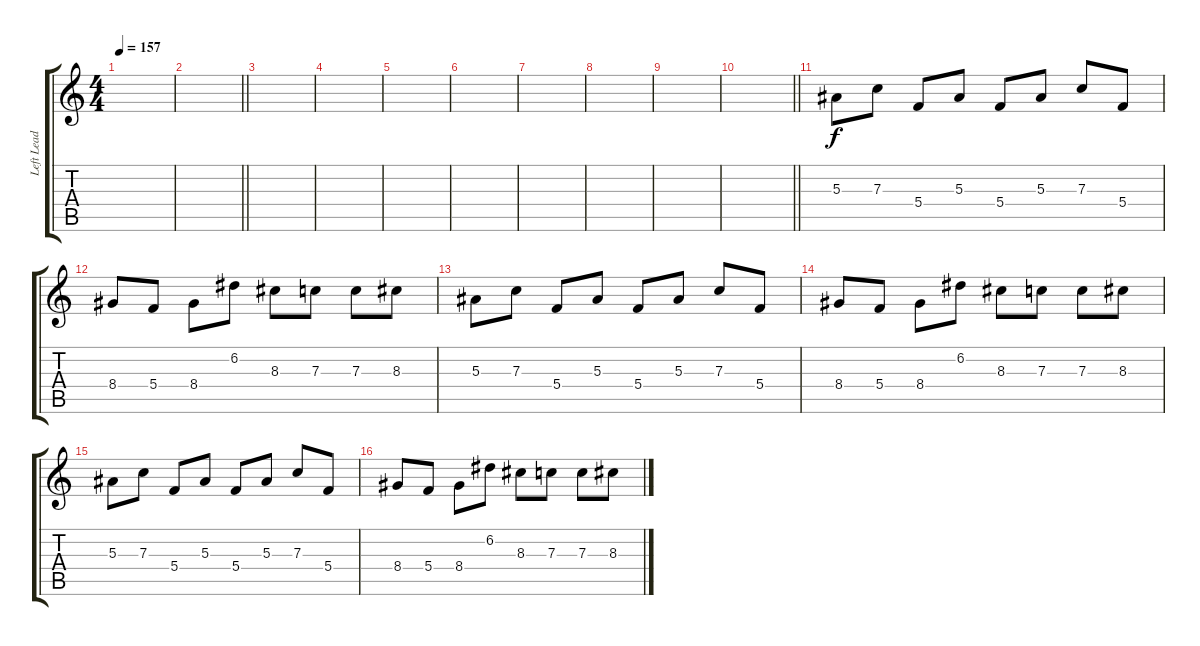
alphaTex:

\track ("Left Lead 1" "Left Lead ") {instrument distortionguitar}
\staff {score tabs}
\tuning (D4 A3 F3 C3 G2 C2) {hide}
\ts (4 4)
\section ("" "")
\tempo 157
\clef g2
\ks c
|
\barLineRight lightlight
|
\section ("" "")
|
|
|
|
|
|
|
\barLineRight lightlight
|
\section ("" "")
5.3.8 7.3.8 5.4.8 5.3.8 5.4.8 5.3.8 7.3.8 5.4.8 |
8.4.8 5.4.8 8.4.8 6.2.8 8.3.8 7.3.8 7.3.8 8.3.8 |
5.3.8 7.3.8 5.4.8 5.3.8 5.4.8 5.3.8 7.3.8 5.4.8 |
8.4.8 5.4.8 8.4.8 6.2.8 8.3.8 7.3.8 7.3.8 8.3.8 |
5.3.8 7.3.8 5.4.8 5.3.8 5.4.8 5.3.8 7.3.8 5.4.8 |
8.4.8 5.4.8 8.4.8 6.2.8 8.3.8 7.3.8 7.3.8 8.3.8
